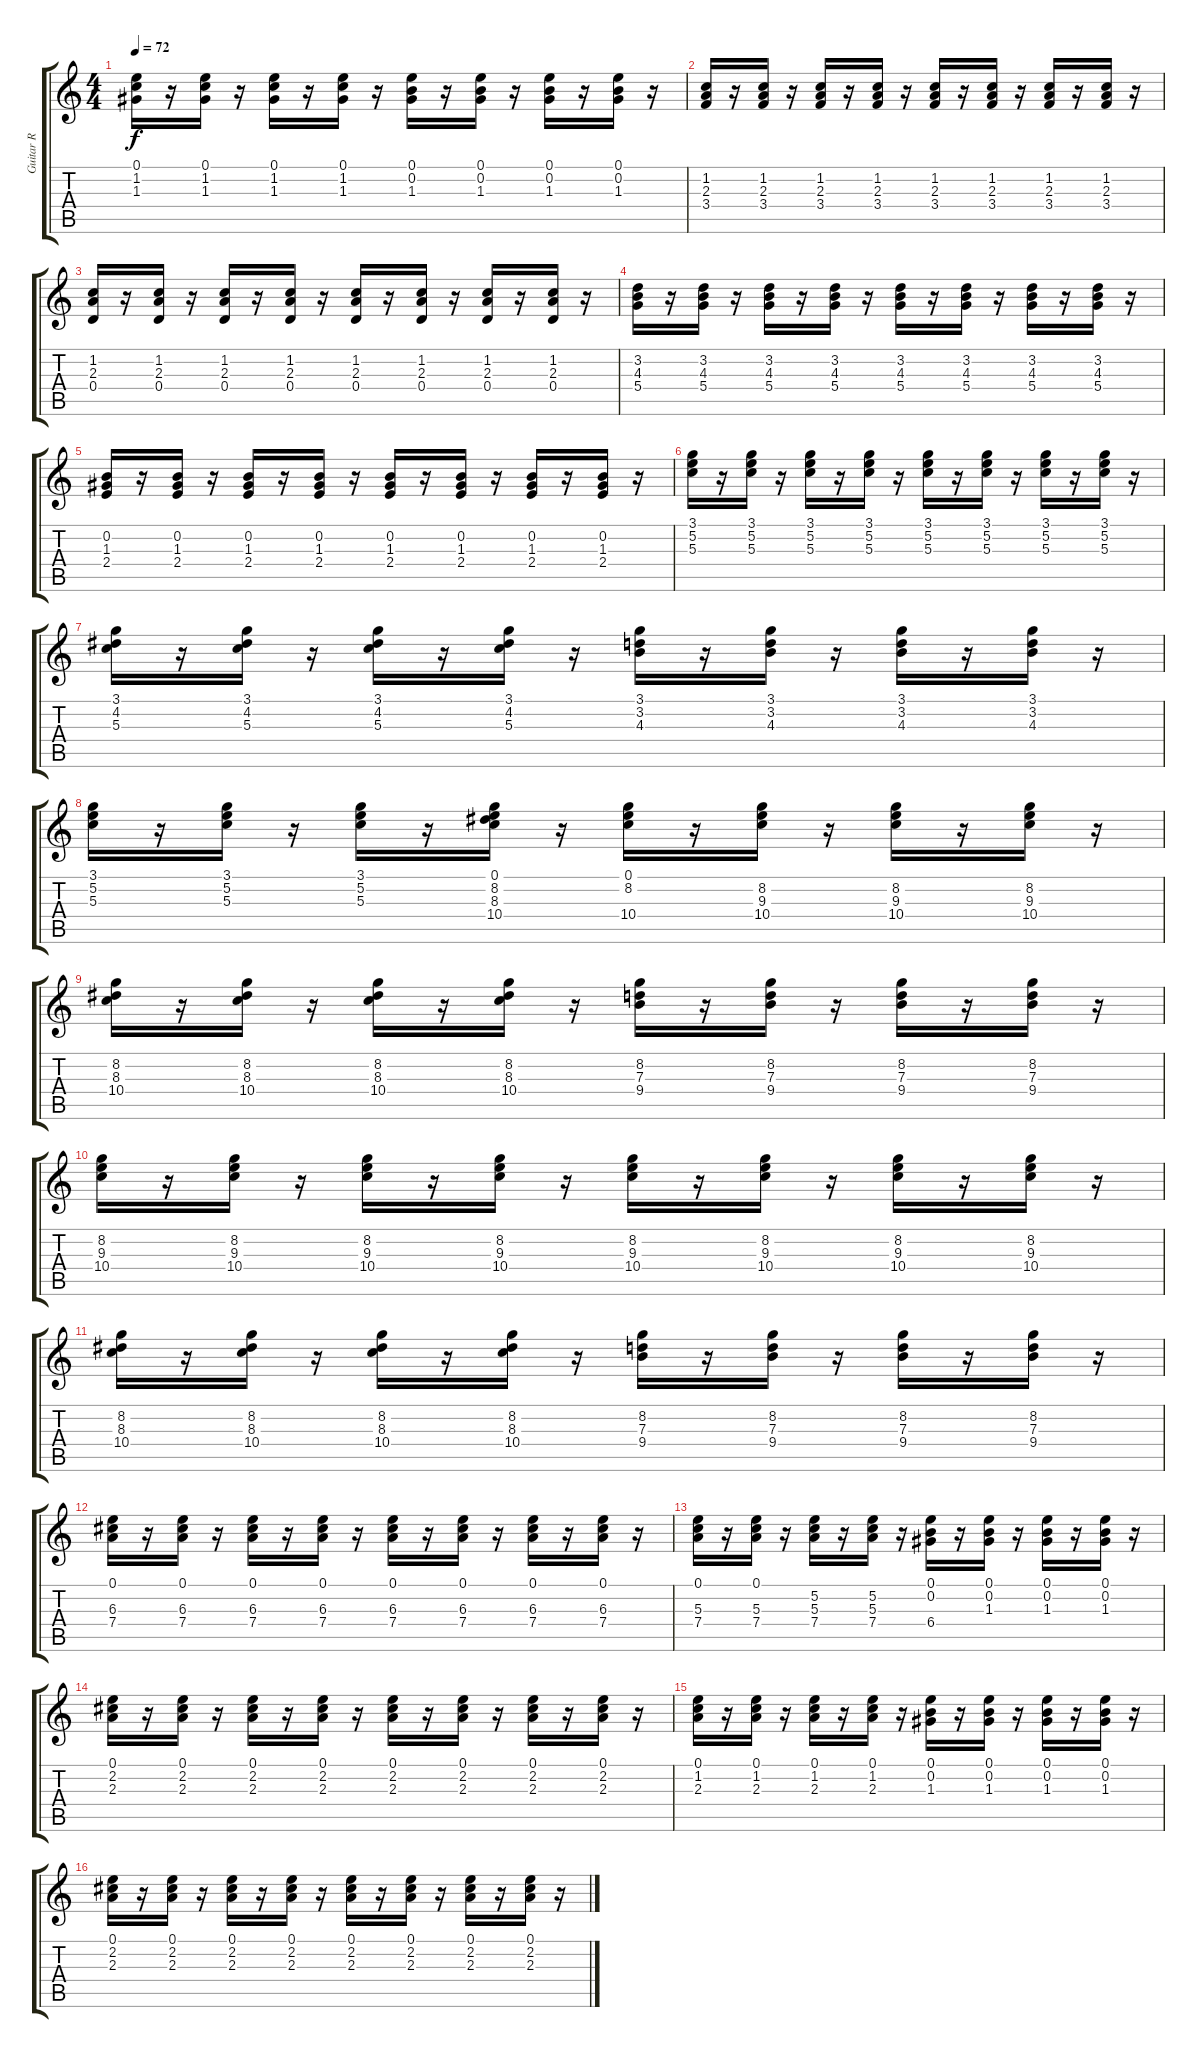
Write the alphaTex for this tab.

\track ("Guitar R" "Guitar R") {instrument acousticguitarsteel}
\staff {score tabs}
\tuning (E4 B3 G3 D3 A2 E2) {hide}
\ts (4 4)
\tempo 72
\clef g2
\ks c
(0.1 1.2 1.3).16{dy f} r.16 (0.1 1.2 1.3).16 r.16 (0.1 1.2 1.3).16 r.16 (0.1 1.2 1.3).16 r.16 (0.1 0.2 1.3).16 r.16 (0.1 0.2 1.3).16 r.16 (0.1 0.2 1.3).16 r.16 (0.1 0.2 1.3).16 r.16 |
(1.2 2.3 3.4).16 r.16 (1.2 2.3 3.4).16 r.16 (1.2 2.3 3.4).16 r.16 (1.2 2.3 3.4).16 r.16 (1.2 2.3 3.4).16 r.16 (1.2 2.3 3.4).16 r.16 (1.2 2.3 3.4).16 r.16 (1.2 2.3 3.4).16 r.16 |
(1.2 2.3 0.4).16 r.16 (1.2 2.3 0.4).16 r.16 (1.2 2.3 0.4).16 r.16 (1.2 2.3 0.4).16 r.16 (1.2 2.3 0.4).16 r.16 (1.2 2.3 0.4).16 r.16 (1.2 2.3 0.4).16 r.16 (1.2 2.3 0.4).16 r.16 |
(3.2 4.3 5.4).16 r.16 (3.2 4.3 5.4).16 r.16 (3.2 4.3 5.4).16 r.16 (3.2 4.3 5.4).16 r.16 (3.2 4.3 5.4).16 r.16 (3.2 4.3 5.4).16 r.16 (3.2 4.3 5.4).16 r.16 (3.2 4.3 5.4).16 r.16 |
(0.2 1.3 2.4).16 r.16 (0.2 1.3 2.4).16 r.16 (0.2 1.3 2.4).16 r.16 (0.2 1.3 2.4).16 r.16 (0.2 1.3 2.4).16 r.16 (0.2 1.3 2.4).16 r.16 (0.2 1.3 2.4).16 r.16 (0.2 1.3 2.4).16 r.16 |
(3.1 5.2 5.3).16 r.16 (3.1 5.2 5.3).16 r.16 (3.1 5.2 5.3).16 r.16 (3.1 5.2 5.3).16 r.16 (3.1 5.2 5.3).16 r.16 (3.1 5.2 5.3).16 r.16 (3.1 5.2 5.3).16 r.16 (3.1 5.2 5.3).16 r.16 |
(3.1 4.2 5.3).16 r.16 (3.1 4.2 5.3).16 r.16 (3.1 4.2 5.3).16 r.16 (3.1 4.2 5.3).16 r.16 (3.1 3.2 4.3).16 r.16 (3.1 3.2 4.3).16 r.16 (3.1 3.2 4.3).16 r.16 (3.1 3.2 4.3).16 r.16 |
(3.1 5.2 5.3).16 r.16 (3.1 5.2 5.3).16 r.16 (3.1 5.2 5.3).16 r.16 (0.1 8.2 8.3 10.4).16 r.16 (0.1 8.2 10.4).16 r.16 (8.2 9.3 10.4).16 r.16 (8.2 9.3 10.4).16 r.16 (8.2 9.3 10.4).16 r.16 |
(8.2 8.3 10.4).16 r.16 (8.2 8.3 10.4).16 r.16 (8.2 8.3 10.4).16 r.16 (8.2 8.3 10.4).16 r.16 (8.2 7.3 9.4).16 r.16 (8.2 7.3 9.4).16 r.16 (8.2 7.3 9.4).16 r.16 (8.2 7.3 9.4).16 r.16 |
(8.2 9.3 10.4).16 r.16 (8.2 9.3 10.4).16 r.16 (8.2 9.3 10.4).16 r.16 (8.2 9.3 10.4).16 r.16 (8.2 9.3 10.4).16 r.16 (8.2 9.3 10.4).16 r.16 (8.2 9.3 10.4).16 r.16 (8.2 9.3 10.4).16 r.16 |
(8.2 8.3 10.4).16 r.16 (8.2 8.3 10.4).16 r.16 (8.2 8.3 10.4).16 r.16 (8.2 8.3 10.4).16 r.16 (8.2 7.3 9.4).16 r.16 (8.2 7.3 9.4).16 r.16 (8.2 7.3 9.4).16 r.16 (8.2 7.3 9.4).16 r.16 |
(0.1 6.3 7.4).16 r.16 (0.1 6.3 7.4).16 r.16 (0.1 6.3 7.4).16 r.16 (0.1 6.3 7.4).16 r.16 (0.1 6.3 7.4).16 r.16 (0.1 6.3 7.4).16 r.16 (0.1 6.3 7.4).16 r.16 (0.1 6.3 7.4).16 r.16 |
(0.1 5.3 7.4).16 r.16 (0.1 5.3 7.4).16 r.16 (5.2 5.3 7.4).16 r.16 (5.2 5.3 7.4).16 r.16 (0.1 0.2 6.4).16 r.16 (0.1 0.2 1.3).16 r.16 (0.1 0.2 1.3).16 r.16 (0.1 0.2 1.3).16 r.16 |
(0.1 2.2 2.3).16 r.16 (0.1 2.2 2.3).16 r.16 (0.1 2.2 2.3).16 r.16 (0.1 2.2 2.3).16 r.16 (0.1 2.2 2.3).16 r.16 (0.1 2.2 2.3).16 r.16 (0.1 2.2 2.3).16 r.16 (0.1 2.2 2.3).16 r.16 |
(0.1 1.2 2.3).16 r.16 (0.1 1.2 2.3).16 r.16 (0.1 1.2 2.3).16 r.16 (0.1 1.2 2.3).16 r.16 (0.1 0.2 1.3).16 r.16 (0.1 0.2 1.3).16 r.16 (0.1 0.2 1.3).16 r.16 (0.1 0.2 1.3).16 r.16 |
(0.1 2.2 2.3).16 r.16 (0.1 2.2 2.3).16 r.16 (0.1 2.2 2.3).16 r.16 (0.1 2.2 2.3).16 r.16 (0.1 2.2 2.3).16 r.16 (0.1 2.2 2.3).16 r.16 (0.1 2.2 2.3).16 r.16 (0.1 2.2 2.3).16 r.16
